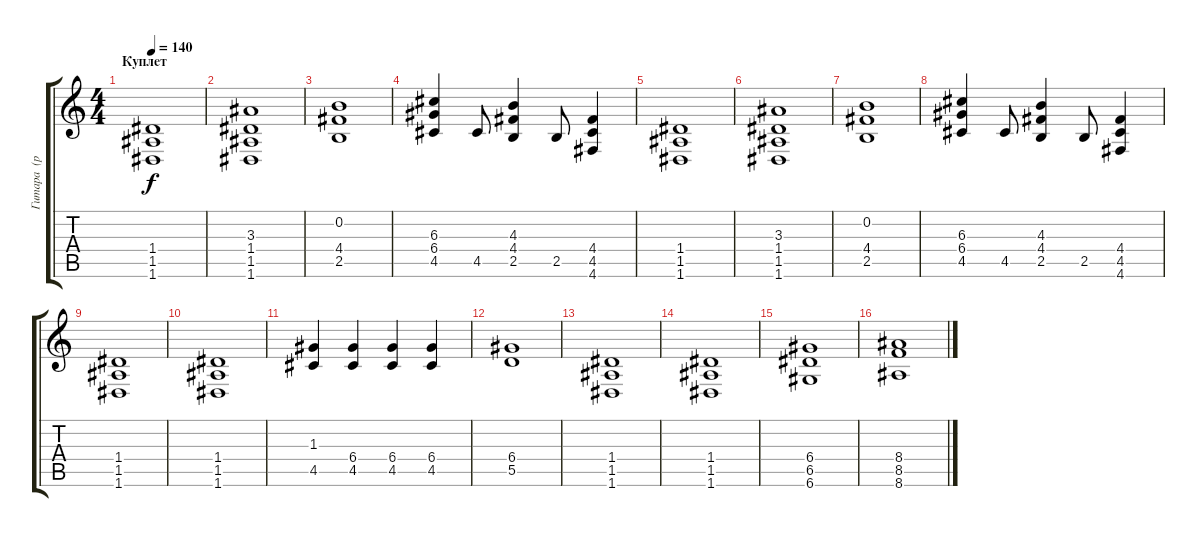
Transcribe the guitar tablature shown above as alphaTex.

\track ("Гитара  (ритм)" "Гитара  (р") {instrument distortionguitar}
\staff {score tabs}
\tuning (E4 B3 G3 D3 A2 D2) {hide}
\ts (4 4)
\section ("" "Куплет")
\tempo 140
\clef g2
\ks c
(1.4 1.5 1.6).1{dy f} |
(3.3 1.4 1.5 1.6).1 |
(0.2 4.4 2.5).1 |
(6.3 6.4 4.5).4 4.5.8 (4.3 4.4 2.5).4 2.5.8 (4.4 4.5 4.6).4 |
(1.4 1.5 1.6).1 |
(3.3 1.4 1.5 1.6).1 |
(0.2 4.4 2.5).1 |
(6.3 6.4 4.5).4 4.5.8 (4.3 4.4 2.5).4 2.5.8 (4.4 4.5 4.6).4 |
(1.4 1.5 1.6).1 |
(1.4 1.5 1.6).1 |
(1.3 4.5).4 (6.4 4.5).4 (6.4 4.5).4 (6.4 4.5).4 |
(6.4 5.5).1 |
(1.4 1.5 1.6).1 |
(1.4 1.5 1.6).1 |
(6.4 6.5 6.6).1 |
(8.4 8.5 8.6).1
